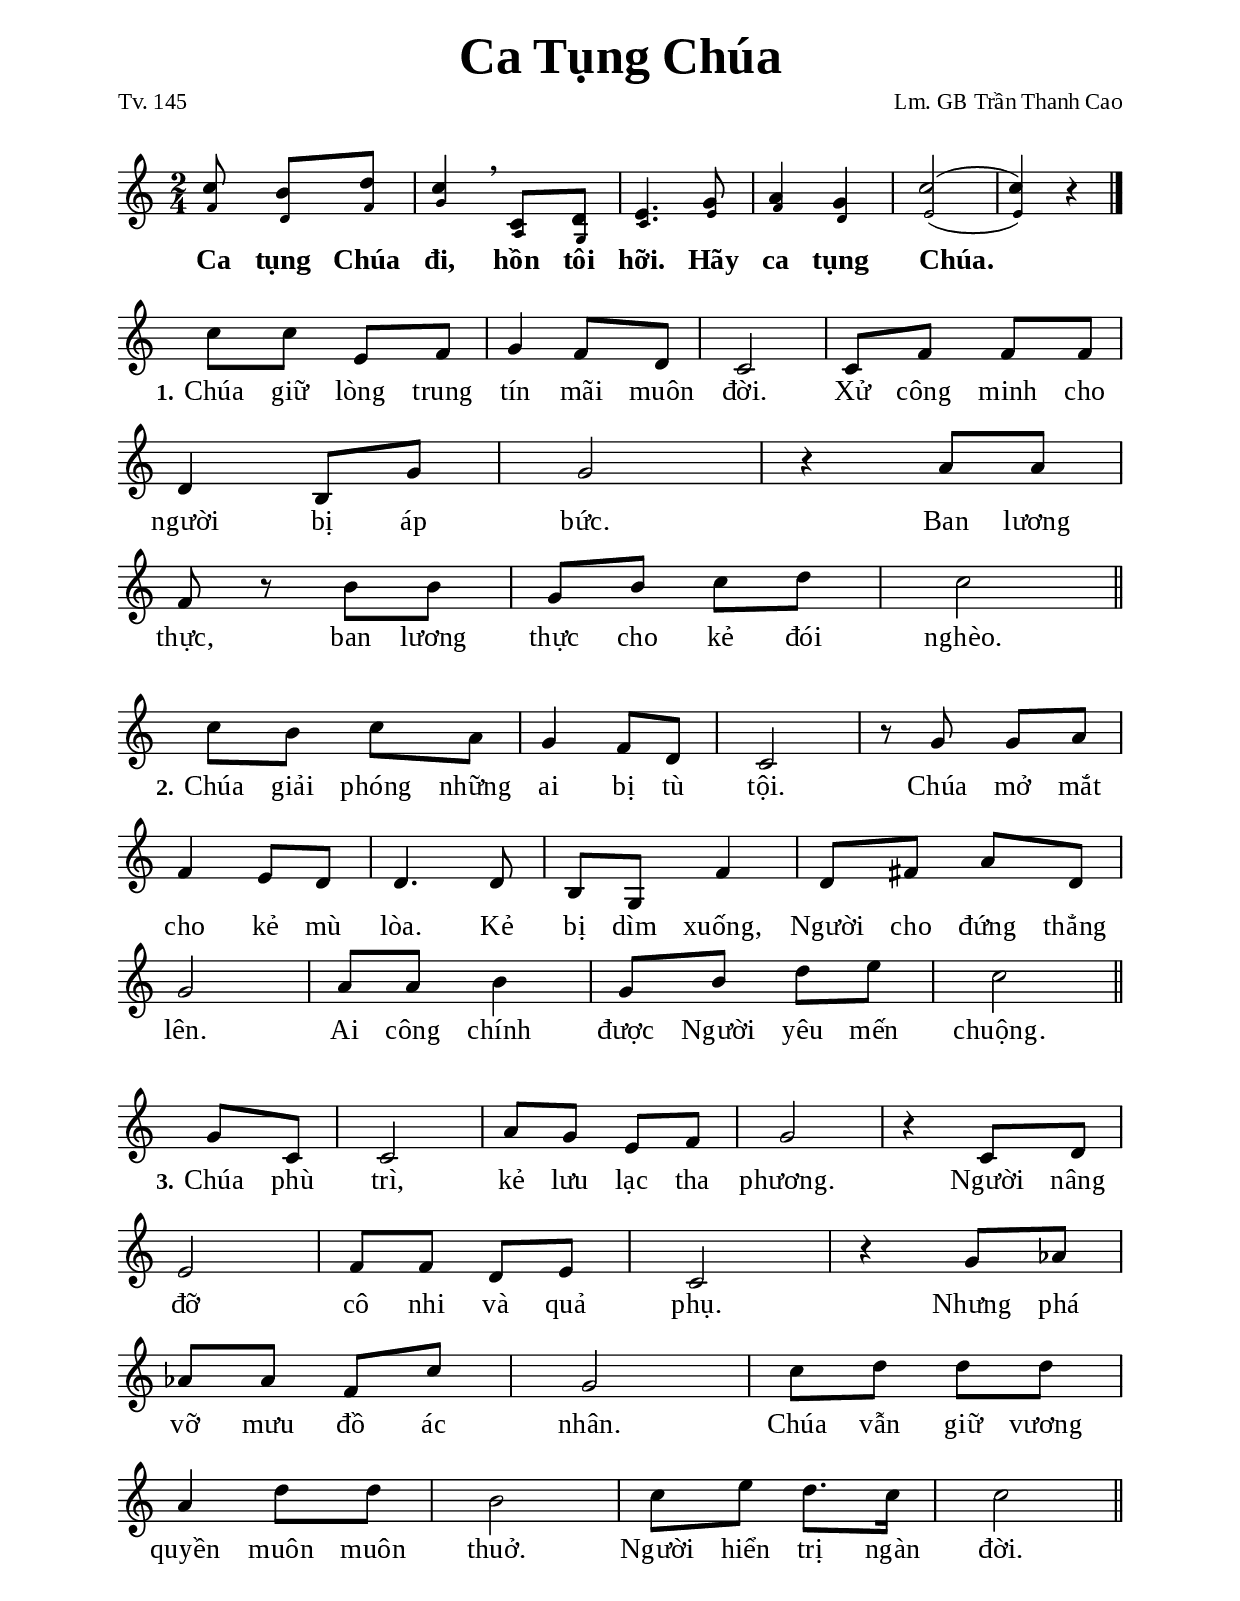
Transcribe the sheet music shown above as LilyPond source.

% Cài đặt chung
\version "2.22.1"
\include "english.ly"

\header {
  title = \markup { \fontsize #3 "Ca Tụng Chúa" }
  poet = "Tv. 145"
  composer = "Lm. GB Trần Thanh Cao"
  arranger = " "
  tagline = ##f
}

% Nhạc điệp khúc
nhacDiepKhucSop = \relative c'' {
  \partial 4. c8 b d |
  c4 \breathe c,8 d |
  e4. g8 |
  a4 g |
  c2 ^( |
  c4) r \bar "|."
}

nhacDiepKhucBas = \relative c' {
  \partial 4. f8 d f |
  g4 a,8 g |
  c4. e8 |
  f4 d |
  e2 _( |
  e4) r
}

% Nhạc phiên khúc
nhacPhienKhucMot = \relative c'' {
  c8 c e, f |
  g4 f8 d |
  c2 |
  c8 f f f |
  d4 b8 g' |
  g2 |
  r4 a8 a |
  f r b b |
  g b c d |
  c2 \bar "||"
}

nhacPhienKhucHai = \relative c'' {
  c8 b c a |
  g4 f8 d |
  c2 |
  r8 g' g a |
  f4 e8 d |
  d4. d8 |
  b g f'4 |
  d8 fs a d, |
  g2 |
  a8 a b4 |
  g8 b d e |
  c2 \bar "||"
}

nhacPhienKhucBa = \relative c'' {
  \partial 4 g8 c, |
  c2 |
  a'8 g e f |
  g2 |
  r4 c,8 d |
  e2 |
  f8 f d e |
  c2 |
  r4 g'8 af |
  af af f c' |
  g2 |
  c8 d d d |
  a4 d8 d |
  b2 |
  c8 e d8. c16 |
  c2 \bar "||"
}

% Lời điệp khúc
loiDiepKhuc = \lyricmode {
  Ca tụng Chúa đi, hồn tôi hỡi.
  Hãy ca tụng Chúa.
}

% Lời phiên khúc
loiPhienKhucMot = \lyricmode {
  \set stanza = #"1."
  Chúa giữ lòng trung tín mãi muôn đời.
  Xử công minh cho người bị áp bức.
  Ban lương thực, ban lương thực cho kẻ đói nghèo.
}

loiPhienKhucHai = \lyricmode {
  \set stanza = #"2."
  Chúa giải phóng những ai bị tù tội.
  Chúa mở mắt cho kẻ mù lòa.
  Kẻ bị dìm xuống, Người cho đứng thẳng lên.
  Ai công chính được Người yêu mến chuộng.
}

loiPhienKhucBa = \lyricmode {
  \set stanza = #"3."
  Chúa phù trì, kẻ lưu lạc tha phương.
  Người nâng đỡ cô nhi và quả phụ.
  Nhưng phá vỡ mưu đồ ác nhân.
  Chúa vẫn giữ vương quyền muôn muôn thuở.
  Người hiển trị ngàn đời.
}

% Dàn trang
\paper {
  #(set-paper-size "a4")
  top-margin = 10\mm
  bottom-margin = 10\mm
  left-margin = 20\mm
  right-margin = 20\mm
  indent = #0
  #(define fonts
    (make-pango-font-tree
      "Liberation Serif"
      "Liberation Serif"
      "Liberation Serif"
      (/ 20 20)))
  page-count = #1
}

% Thiết lập tông và nhịp
TongNhip = { \key c \major \time 2/4 }

% Đổi kích thước nốt cho bè phụ
notBePhu =
#(define-music-function (font-size music) (number? ly:music?)
   (for-some-music
     (lambda (m)
       (if (music-is-of-type? m 'rhythmic-event)
           (begin
             (set! (ly:music-property m 'tweaks)
                   (cons `(font-size . ,font-size)
                         (ly:music-property m 'tweaks)))
             #t)
           #f))
     music)
   music)

\score {
  \new ChoirStaff <<
    \new Staff = diepKhuc \with {
        \consists "Merge_rests_engraver"
        %\magnifyStaff #(magstep +1)
        printPartCombineTexts = ##f
      }
      <<
      \new Voice \TongNhip \partCombine 
        \nhacDiepKhucSop
        \notBePhu -3 { \nhacDiepKhucBas }
      \new NullVoice = nhacThamChieu \nhacDiepKhucSop
      \new Lyrics \lyricsto nhacThamChieu \loiDiepKhuc
      >>
  >>
  \layout {
    ragged-last = ##f
    \override Lyrics.LyricText.font-series = #'bold
    \override Lyrics.LyricText.font-size = #+2
    \override Lyrics.LyricSpace.minimum-distance = #2.2
    \override Score.BarNumber.break-visibility = ##(#f #f #f)
    \override Score.SpacingSpanner.uniform-stretching = ##t
  }
}

\score {
  \new ChoirStaff <<
    \new Staff = phienKhuc \with {
        %\magnifyStaff #(magstep +1)
      }
      <<
      \new Voice = beSop {
        \key c \major \time 2/4 \nhacPhienKhucMot
      }
    >>
    \new Lyrics \lyricsto beSop \loiPhienKhucMot
  >>
  \layout {
    \override Staff.TimeSignature.transparent = ##t
    \override Lyrics.LyricText.font-size = #+2
    \override Lyrics.LyricSpace.minimum-distance = #2.5
    \override Score.BarNumber.break-visibility = ##(#f #f #f)
    \override Score.SpacingSpanner.uniform-stretching = ##t
  }
}

\score {
  \new ChoirStaff <<
    \new Staff = phienKhuc \with {
        %\magnifyStaff #(magstep +1)
      }
      <<
      \new Voice = beSop {
        \key c \major \time 2/4 \nhacPhienKhucHai
      }
    >>
    \new Lyrics \lyricsto beSop \loiPhienKhucHai
  >>
  \layout {
    \override Staff.TimeSignature.transparent = ##t
    \override Lyrics.LyricText.font-size = #+2
    \override Lyrics.LyricSpace.minimum-distance = #2.5
    \override Score.BarNumber.break-visibility = ##(#f #f #f)
    \override Score.SpacingSpanner.uniform-stretching = ##t
  }
}

\score {
  \new ChoirStaff <<
    \new Staff = phienKhuc \with {
        %\magnifyStaff #(magstep +1)
      }
      <<
      \new Voice = beSop {
        \key c \major \time 2/4 \nhacPhienKhucBa
      }
    >>
    \new Lyrics \lyricsto beSop \loiPhienKhucBa
  >>
  \layout {
    \override Staff.TimeSignature.transparent = ##t
    \override Lyrics.LyricText.font-size = #+2
    \override Lyrics.LyricSpace.minimum-distance = #2.5
    \override Score.BarNumber.break-visibility = ##(#f #f #f)
    \override Score.SpacingSpanner.uniform-stretching = ##t
  }
}
